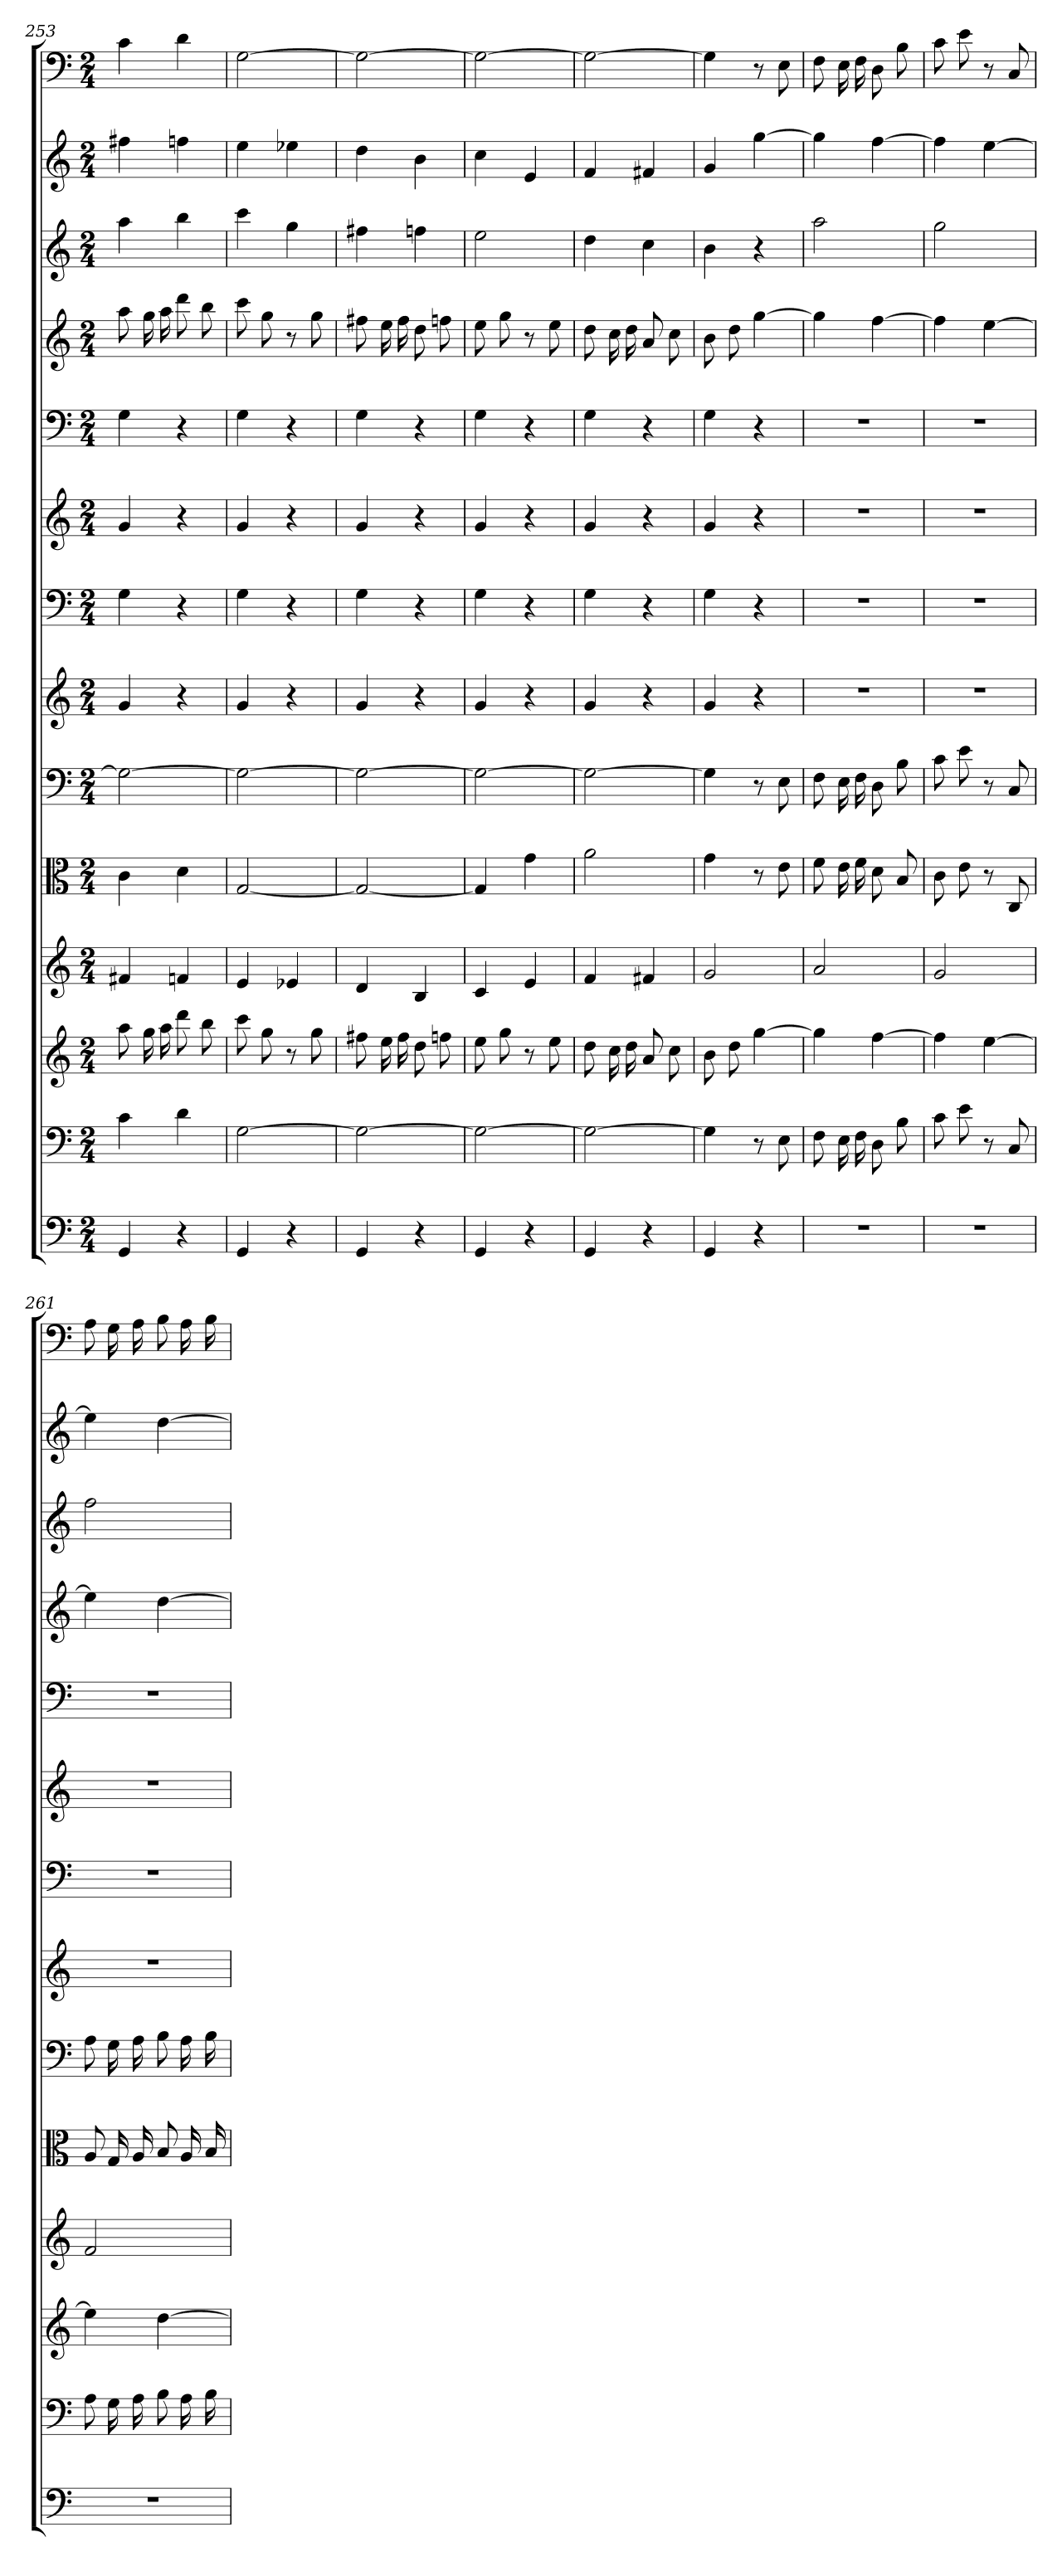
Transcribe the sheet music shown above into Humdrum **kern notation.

**kern	**kern	**kern	**kern	**kern	**kern	**kern	**kern	**kern	**kern	**kern	**kern	**kern	**kern
*part14	*part13	*part12	*part11	*part10	*part9	*part8	*part7	*part6	*part5	*part4	*part3	*part2	*part1
*staff14	*staff13	*staff12	*staff11	*staff10	*staff9	*staff8	*staff7	*staff6	*staff5	*staff4	*staff3	*staff2	*staff1
*clefF4	*clefF4	*	*	*clefC3	*clefF4	*	*	*	*	*	*	*	*clefF4
*k[]	*k[]	*k[]	*k[]	*k[]	*k[]	*k[]	*k[]	*k[]	*k[]	*k[]	*k[]	*k[]	*k[]
*C:	*C:	*C:	*C:	*C:	*C:	*C:	*C:	*C:	*C:	*C:	*C:	*C:	*C:
*M2/4	*M2/4	*M2/4	*M2/4	*M2/4	*M2/4	*M2/4	*M2/4	*M2/4	*M2/4	*M2/4	*M2/4	*M2/4	*M2/4
=253	=253	=253	=253	=253	=253	=253	=253	=253	=253	=253	=253	=253	=253
4GG	4c	8aa	4f#X	4c	2G_	4g	4G	4g	4G	8aa	4aa	4ff#X	4c
.	.	16gg	.	.	.	.	.	.	.	16gg	.	.	.
.	.	16aa	.	.	.	.	.	.	.	16aa	.	.	.
4r	4d	8ddd	4fn	4d	.	4r	4r	4r	4r	8ddd	4bb	4ffn	4d
.	.	8bb	.	.	.	.	.	.	.	8bb	.	.	.
=254	=254	=254	=254	=254	=254	=254	=254	=254	=254	=254	=254	=254	=254
4GG	[2G	8ccc	4e	[2G	2G_	4g	4G	4g	4G	8ccc	4ccc	4ee	[2G
.	.	8gg	.	.	.	.	.	.	.	8gg	.	.	.
4r	.	8r	4e-X	.	.	4r	4r	4r	4r	8r	4gg	4ee-X	.
.	.	8gg	.	.	.	.	.	.	.	8gg	.	.	.
=255	=255	=255	=255	=255	=255	=255	=255	=255	=255	=255	=255	=255	=255
4GG	2G_	8ff#X	4d	2G_	2G_	4g	4G	4g	4G	8ff#X	4ff#X	4dd	2G_
.	.	16ee	.	.	.	.	.	.	.	16ee	.	.	.
.	.	16ff#	.	.	.	.	.	.	.	16ff#	.	.	.
4r	.	8dd	4B	.	.	4r	4r	4r	4r	8dd	4ffn	4b	.
.	.	8ffn	.	.	.	.	.	.	.	8ffn	.	.	.
=256	=256	=256	=256	=256	=256	=256	=256	=256	=256	=256	=256	=256	=256
4GG	2G_	8ee	4c	4G]	2G_	4g	4G	4g	4G	8ee	2ee	4cc	2G_
.	.	8gg	.	.	.	.	.	.	.	8gg	.	.	.
4r	.	8r	4e	4g	.	4r	4r	4r	4r	8r	.	4e	.
.	.	8ee	.	.	.	.	.	.	.	8ee	.	.	.
=257	=257	=257	=257	=257	=257	=257	=257	=257	=257	=257	=257	=257	=257
4GG	2G_	8dd	4f	2a	2G_	4g	4G	4g	4G	8dd	4dd	4f	2G_
.	.	16cc	.	.	.	.	.	.	.	16cc	.	.	.
.	.	16dd	.	.	.	.	.	.	.	16dd	.	.	.
4r	.	8a	4f#X	.	.	4r	4r	4r	4r	8a	4cc	4f#X	.
.	.	8cc	.	.	.	.	.	.	.	8cc	.	.	.
=258	=258	=258	=258	=258	=258	=258	=258	=258	=258	=258	=258	=258	=258
4GG	4G]	8b	2g	4g	4G]	4g	4G	4g	4G	8b	4b	4g	4G]
.	.	8dd	.	.	.	.	.	.	.	8dd	.	.	.
4r	8r	[4gg	.	8r	8r	4r	4r	4r	4r	[4gg	4r	[4gg	8r
.	8E	.	.	8e	8E	.	.	.	.	.	.	.	8E
=259	=259	=259	=259	=259	=259	=259	=259	=259	=259	=259	=259	=259	=259
2r	8F	4gg]	2a	8f	8F	2r	2r	2r	2r	4gg]	2aa	4gg]	8F
.	16E	.	.	16e	16E	.	.	.	.	.	.	.	16E
.	16F	.	.	16f	16F	.	.	.	.	.	.	.	16F
.	8D	[4ff	.	8d	8D	.	.	.	.	[4ff	.	[4ff	8D
.	8B	.	.	8B	8B	.	.	.	.	.	.	.	8B
=260	=260	=260	=260	=260	=260	=260	=260	=260	=260	=260	=260	=260	=260
2r	8c	4ff]	2g	8c	8c	2r	2r	2r	2r	4ff]	2gg	4ff]	8c
.	8e	.	.	8e	8e	.	.	.	.	.	.	.	8e
.	8r	[4ee	.	8r	8r	.	.	.	.	[4ee	.	[4ee	8r
.	8C	.	.	8C	8C	.	.	.	.	.	.	.	8C
=261	=261	=261	=261	=261	=261	=261	=261	=261	=261	=261	=261	=261	=261
2r	8A	4ee]	2f	8A	8A	2r	2r	2r	2r	4ee]	2ff	4ee]	8A
.	16G	.	.	16G	16G	.	.	.	.	.	.	.	16G
.	16A	.	.	16A	16A	.	.	.	.	.	.	.	16A
.	8B	[4dd	.	8B	8B	.	.	.	.	[4dd	.	[4dd	8B
.	16A	.	.	16A	16A	.	.	.	.	.	.	.	16A
.	16B	.	.	16B	16B	.	.	.	.	.	.	.	16B
=	=	=	=	=	=	=	=	=	=	=	=	=	=
*-	*-	*-	*-	*-	*-	*-	*-	*-	*-	*-	*-	*-	*-
